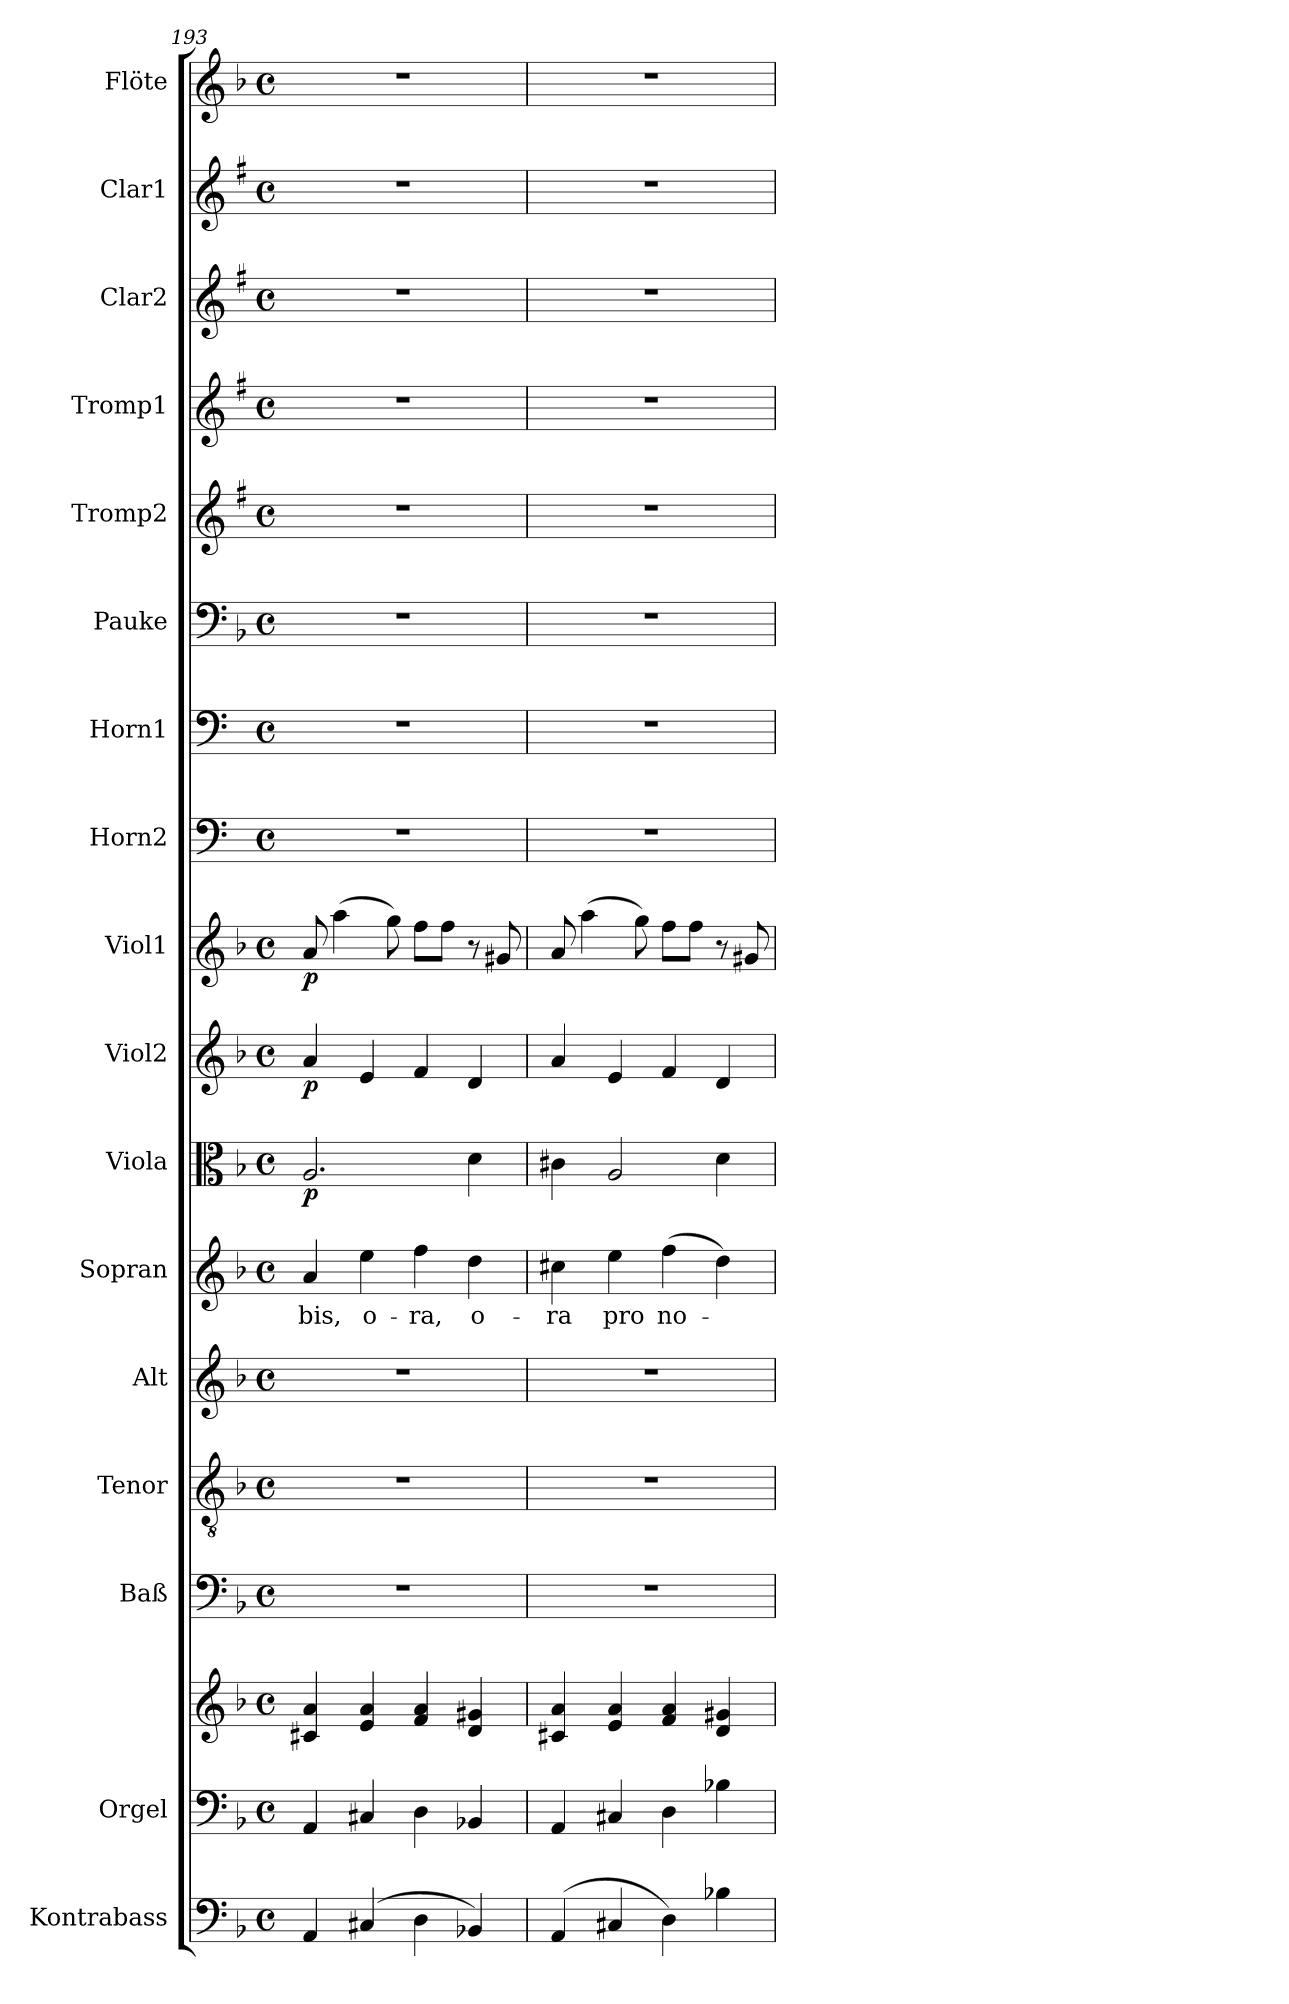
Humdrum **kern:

**kern	**kern	**kern	**kern	**kern	**kern	**kern	**text	**kern	**dynam	**kern	**dynam	**kern	**dynam	**kern	**kern	**kern	**kern	**kern	**kern	**kern	**kern
*part17	*part16	*part16	*part15	*part14	*part13	*part12	*part12	*part11	*part11	*part10	*part10	*part9	*part9	*part8	*part7	*part6	*part5	*part4	*part3	*part2	*part1
*staff18	*staff17	*staff16	*staff15	*staff14	*staff13	*staff12	*staff12	*staff11	*staff11	*staff10	*staff10	*staff9	*staff9	*staff8	*staff7	*staff6	*staff5	*staff4	*staff3	*staff2	*staff1
*I"Kontrabass	*I"Orgel	*	*I"Baß	*I"Tenor	*I"Alt	*I"Sopran	*	*I"Viola	*	*I"Viol2	*	*I"Viol1	*	*I"Horn2	*I"Horn1	*I"Pauke	*I"Tromp2	*I"Tromp1	*I"Clar2	*I"Clar1	*I"Flöte
*I'Kb	*	*	*I'B	*I'T	*I'A	*I'S	*	*I'Vla	*	*I'Vl2	*	*I'Vl1	*	*I'Hr2	*I'Hr1	*I'Pk	*I'Tr2	*I'Tr1	*I'Cl2	*I'Cl1	*I'Fl
*clefF4	*clefF4	*clefG2	*clefF4	*clefGv2	*clefG2	*clefG2	*	*clefC3	*	*clefG2	*	*clefG2	*	*clefF4	*clefF4	*clefF4	*clefG2	*clefG2	*clefG2	*clefG2	*clefG2
*ITrd7c12	*	*	*	*	*	*	*	*	*	*	*	*	*	*ITrd4c7	*ITrd4c7	*	*ITrd1c2	*ITrd1c2	*ITrd1c2	*ITrd1c2	*
*k[b-]	*k[b-]	*k[b-]	*k[b-]	*k[b-]	*k[b-]	*k[b-]	*	*k[b-]	*	*k[b-]	*	*k[b-]	*	*k[b-]	*k[b-]	*k[b-]	*k[b-]	*k[b-]	*k[b-]	*k[b-]	*k[b-]
*F:	*F:	*F:	*F:	*F:	*F:	*F:	*	*F:	*	*F:	*	*F:	*	*F:	*F:	*F:	*F:	*F:	*F:	*F:	*F:
*M4/4	*M4/4	*M4/4	*M4/4	*M4/4	*M4/4	*M4/4	*	*M4/4	*	*M4/4	*	*M4/4	*	*M4/4	*M4/4	*M4/4	*M4/4	*M4/4	*M4/4	*M4/4	*M4/4
*met(c)	*met(c)	*met(c)	*met(c)	*met(c)	*met(c)	*met(c)	*	*met(c)	*	*met(c)	*	*met(c)	*	*met(c)	*met(c)	*met(c)	*met(c)	*met(c)	*met(c)	*met(c)	*met(c)
=193	=193	=193	=193	=193	=193	=193	=193	=193	=193	=193	=193	=193	=193	=193	=193	=193	=193	=193	=193	=193	=193
!	!	!	!	!	!	!	!LO:LY:b	!	!LO:DY:b	!	!LO:DY:b	!	!LO:DY:b	!	!	!	!	!	!	!	!
4AAA/	4AA/	4c#X/ 4a/	1r	1r	1r	4a/	-bis,	2.A/	p	4a/	p	8a/	p	1r	1r	1r	1r	1r	1r	1r	1r
.	.	.	.	.	.	.	.	.	.	.	.	(>4aa\	.	.	.	.	.	.	.	.	.
!	!	!	!	!	!	!	!LO:LY:b	!	!	!	!	!	!	!	!	!	!	!	!	!	!
(4CC#X/	4C#X/	4e/ 4a/	.	.	.	4ee\	o-	.	.	4e/	.	.	.	.	.	.	.	.	.	.	.
.	.	.	.	.	.	.	.	.	.	.	.	8gg\)	.	.	.	.	.	.	.	.	.
!	!	!	!	!	!	!	!LO:LY:b	!	!	!	!	!	!	!	!	!	!	!	!	!	!
4DD\	4D\	4f/ 4a/	.	.	.	4ff\	-ra,	.	.	4f/	.	8ff\L	.	.	.	.	.	.	.	.	.
.	.	.	.	.	.	.	.	.	.	.	.	8ff\J	.	.	.	.	.	.	.	.	.
!	!	!	!	!	!	!	!LO:LY:b	!	!	!	!	!	!	!	!	!	!	!	!	!	!
4BBB-X/)	4BB-X/	4d/ 4g#X/	.	.	.	4dd\	o-	4d\	.	4d/	.	8r	.	.	.	.	.	.	.	.	.
.	.	.	.	.	.	.	.	.	.	.	.	8g#X/	.	.	.	.	.	.	.	.	.
=194	=194	=194	=194	=194	=194	=194	=194	=194	=194	=194	=194	=194	=194	=194	=194	=194	=194	=194	=194	=194	=194
!	!	!	!	!	!	!	!LO:LY:b	!	!	!	!	!	!	!	!	!	!	!	!	!	!
(<4AAA/	4AA/	4c#X/ 4a/	1r	1r	1r	4cc#X\	-ra	4c#X\	.	4a/	.	8a/	.	1r	1r	1r	1r	1r	1r	1r	1r
.	.	.	.	.	.	.	.	.	.	.	.	(>4aa\	.	.	.	.	.	.	.	.	.
!	!	!	!	!	!	!	!LO:LY:b	!	!	!	!	!	!	!	!	!	!	!	!	!	!
4CC#X/	4C#X/	4e/ 4a/	.	.	.	4ee\	pro	2A/	.	4e/	.	.	.	.	.	.	.	.	.	.	.
.	.	.	.	.	.	.	.	.	.	.	.	8gg\)	.	.	.	.	.	.	.	.	.
!	!	!	!	!	!	!	!LO:LY:b	!	!	!	!	!	!	!	!	!	!	!	!	!	!
4DD\)	4D\	4f/ 4a/	.	.	.	(>4ff\	no-	.	.	4f/	.	8ff\L	.	.	.	.	.	.	.	.	.
.	.	.	.	.	.	.	.	.	.	.	.	8ff\J	.	.	.	.	.	.	.	.	.
4BB-X\	4B-X\	4d/ 4g#X/	.	.	.	4dd\)	.	4d\	.	4d/	.	8r	.	.	.	.	.	.	.	.	.
.	.	.	.	.	.	.	.	.	.	.	.	8g#X/	.	.	.	.	.	.	.	.	.
=	=	=	=	=	=	=	=	=	=	=	=	=	=	=	=	=	=	=	=	=	=
*-	*-	*-	*-	*-	*-	*-	*-	*-	*-	*-	*-	*-	*-	*-	*-	*-	*-	*-	*-	*-	*-
